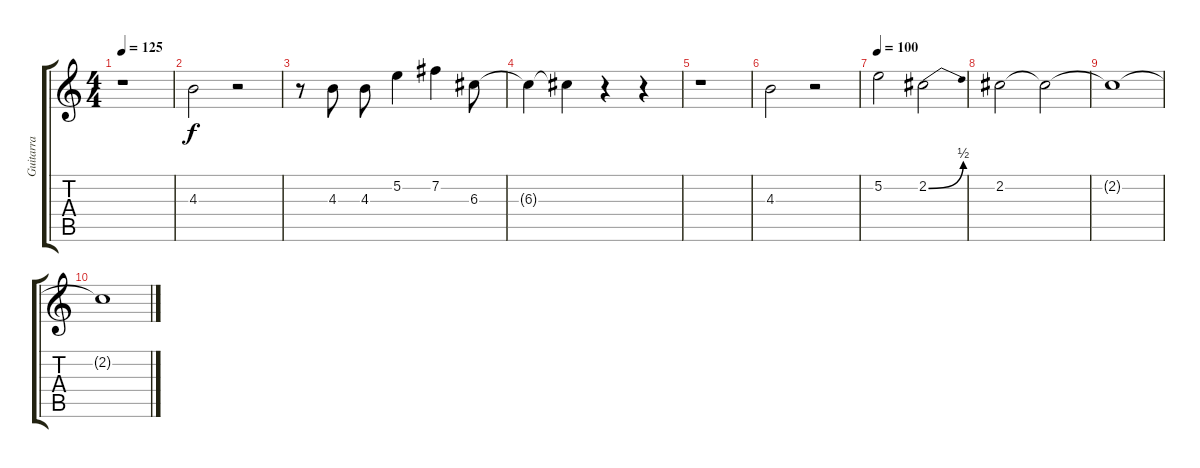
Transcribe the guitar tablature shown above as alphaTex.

\track ("Guitarra" "Guitarra") {instrument overdrivenguitar}
\staff {score tabs}
\tuning (E4 B3 G3 D3 A2 E2) {hide}
\ts (4 4)
\tempo 125
\clef g2
\ks c
r.1{dy f} |
4.3.2 r.2 |
r.8 4.3.8 4.3.8 5.2.4 7.2.4 6.3.8 |
6.3{t}.4 6.3{t}.4 r.4 r.4 |
r.1 |
4.3.2 r.2 |
\tempo 100
5.2.2 2.2{be (bend 0 0 60 2)}.2 |
2.2.2 2.2{t}.2 |
2.2{t}.1 |
2.2{t}.1
